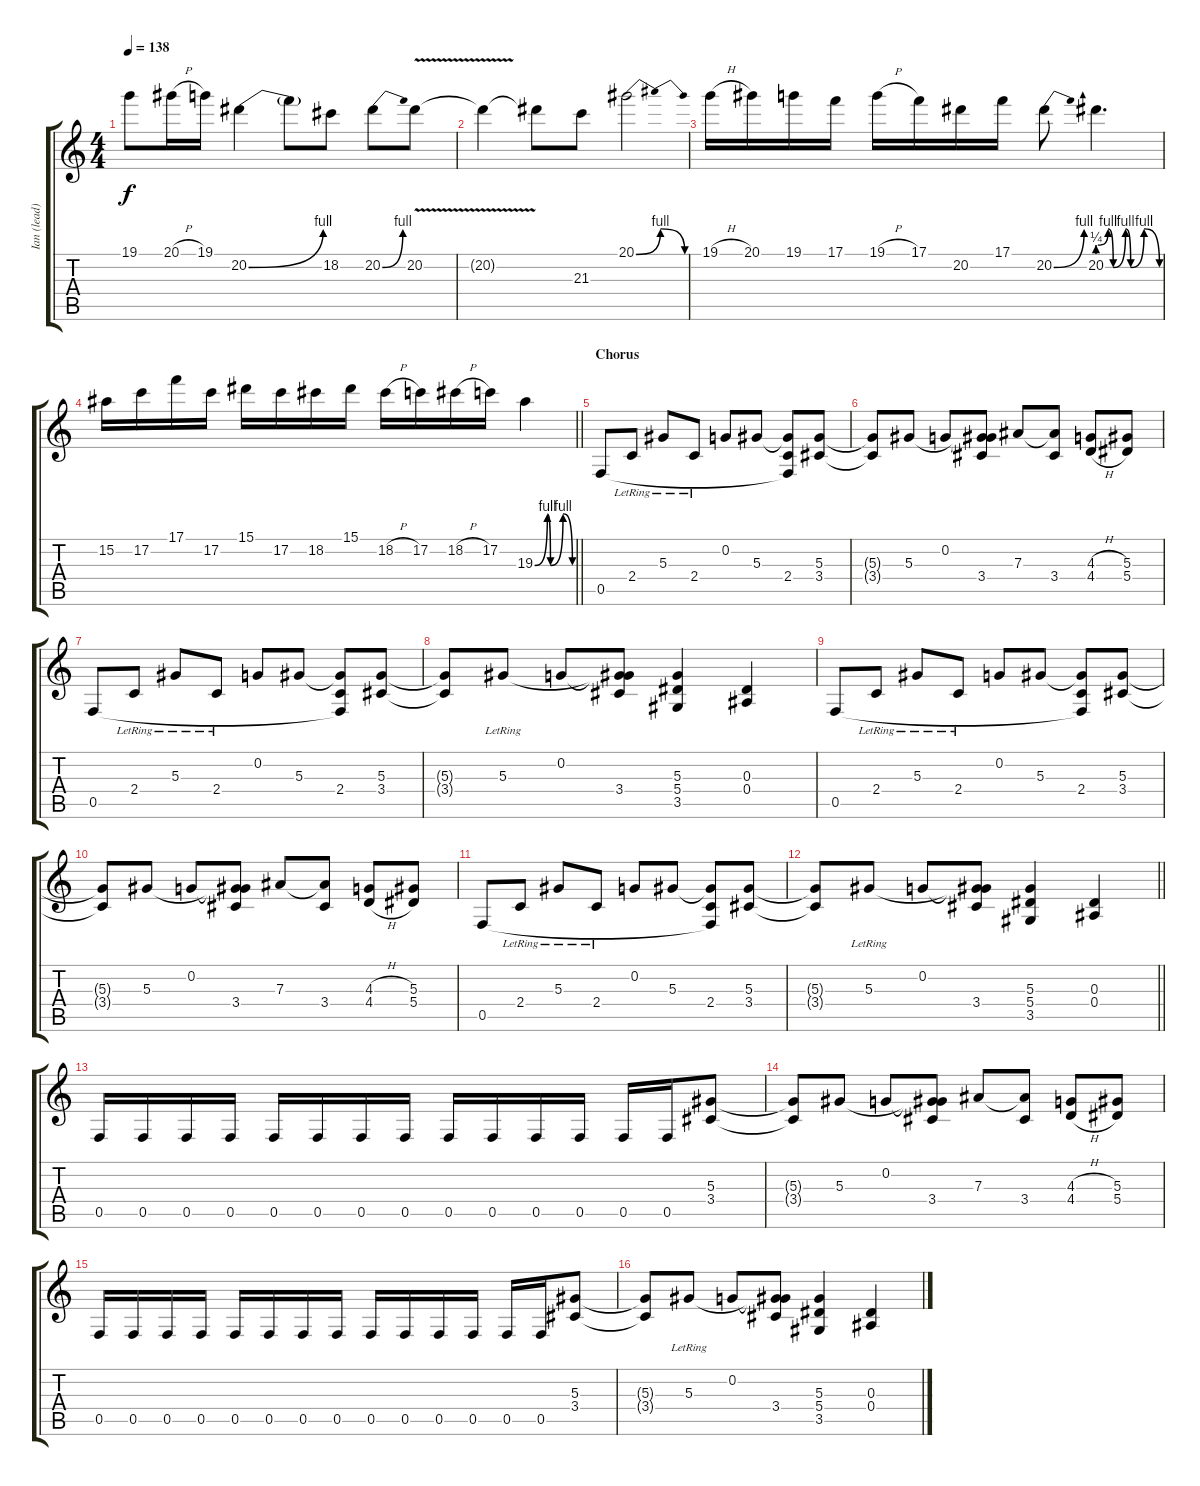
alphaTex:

\track ("Ian (lead)" "Ian (lead)") {instrument distortionguitar}
\staff {score tabs}
\tuning (C4 G3 Eb3 Bb2 F2 C2) {hide}
\ts (4 4)
\tempo 138
\clef g2
\ks c
19.1.8{dy f} 20.1{h}.16 19.1.16 20.2{be (bend 0 0 60 4)}.4 20.2{t}.8 18.2.8 20.2{be (bend 0 0 60 4)}.8 20.2{v}.8 |
20.2{t}.4 20.2{t}.8 21.3.8 20.1{be (bendrelease 0 0 6 4 45 4 60 0)}.2 |
19.1{h}.16 20.1.16 19.1.16 17.1.16 19.1{h}.16 17.1.16 20.2.16 17.1.16 20.2{be (bend 0 0 60 4)}.8 20.2{be (custom 0 1 10 4 15 0 27 4 32 0 45 4 60 0)}.4{d} |
\barLineRight lightlight
15.2.16 17.2.16 17.1.16 17.2.16 15.1.16 17.2.16 18.2.16 15.1.16 18.2{h}.16 17.2.16 18.2{h}.16 17.2.16 19.3{be (custom 0 0 20 4 25 0 45 4 60 0)}.4 |
\section ("" "Chorus")
0.5.8 2.4{lr}.8 5.3{lr}.8 2.4{lr}.8 0.2.8 5.3.8 (5.3{t} 2.4 0.5{t}).8 (5.3 3.4).8 |
(5.3{t} 3.4{t}).8 5.3.8 0.2.8 (0.2{t} 5.3{t} 3.4).8 7.3.8 (7.3{t} 3.4).8 (4.3{h} 4.4{h}).8 (5.3 5.4).8 |
0.5.8 2.4{lr}.8 5.3{lr}.8 2.4{lr}.8 0.2.8 5.3.8 (5.3{t} 2.4 0.5{t}).8 (5.3 3.4).8 |
(5.3{t} 3.4{t}).8 5.3{lr}.8 0.2.8 (0.2{t} 5.3{t} 3.4).8 (5.3 5.4 3.5).4 (0.3 0.4).4 |
0.5.8 2.4{lr}.8 5.3{lr}.8 2.4{lr}.8 0.2.8 5.3.8 (5.3{t} 2.4 0.5{t}).8 (5.3 3.4).8 |
(5.3{t} 3.4{t}).8 5.3.8 0.2.8 (0.2{t} 5.3{t} 3.4).8 7.3.8 (7.3{t} 3.4).8 (4.3{h} 4.4{h}).8 (5.3 5.4).8 |
0.5.8 2.4{lr}.8 5.3{lr}.8 2.4{lr}.8 0.2.8 5.3.8 (5.3{t} 2.4 0.5{t}).8 (5.3 3.4).8 |
\barLineRight lightlight
(5.3{t} 3.4{t}).8 5.3{lr}.8 0.2.8 (0.2{t} 5.3{t} 3.4).8 (5.3 5.4 3.5).4 (0.3 0.4).4 |
0.5.16 0.5.16 0.5.16 0.5.16 0.5.16 0.5.16 0.5.16 0.5.16 0.5.16 0.5.16 0.5.16 0.5.16 0.5.16 0.5.16 (5.3 3.4).8 |
(5.3{t} 3.4{t}).8 5.3.8 0.2.8 (0.2{t} 5.3{t} 3.4).8 7.3.8 (7.3{t} 3.4).8 (4.3{h} 4.4{h}).8 (5.3 5.4).8 |
0.5.16 0.5.16 0.5.16 0.5.16 0.5.16 0.5.16 0.5.16 0.5.16 0.5.16 0.5.16 0.5.16 0.5.16 0.5.16 0.5.16 (5.3 3.4).8 |
(5.3{t} 3.4{t}).8 5.3{lr}.8 0.2.8 (0.2{t} 5.3{t} 3.4).8 (5.3 5.4 3.5).4 (0.3 0.4).4
